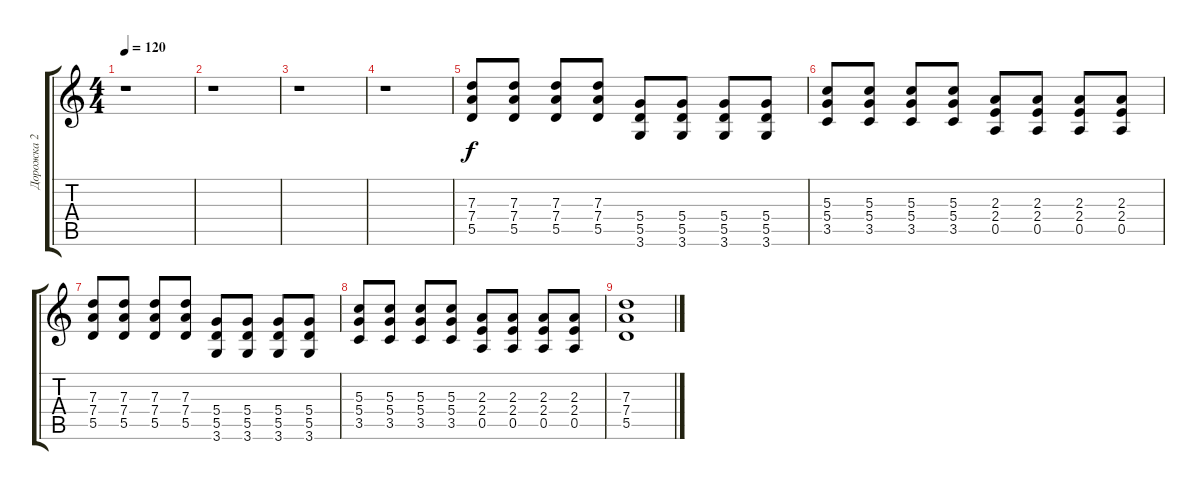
\track ("Дорожка 2" "Дорожка 2") {instrument overdrivenguitar}
\staff {score tabs}
\tuning (E4 B3 G3 D3 A2 E2) {hide}
\ts (4 4)
\tempo 120
\clef g2
\ks c
r.1{dy f instrument overdrivenguitar} |
r.1 |
r.1 |
r.1 |
(7.3 7.4 5.5).8 (7.3 7.4 5.5).8 (7.3 7.4 5.5).8 (7.3 7.4 5.5).8 (5.4 5.5 3.6).8 (5.4 5.5 3.6).8 (5.4 5.5 3.6).8 (5.4 5.5 3.6).8 |
(5.3 5.4 3.5).8 (5.3 5.4 3.5).8 (5.3 5.4 3.5).8 (5.3 5.4 3.5).8 (2.3 2.4 0.5).8 (2.3 2.4 0.5).8 (2.3 2.4 0.5).8 (2.3 2.4 0.5).8 |
(7.3 7.4 5.5).8 (7.3 7.4 5.5).8 (7.3 7.4 5.5).8 (7.3 7.4 5.5).8 (5.4 5.5 3.6).8 (5.4 5.5 3.6).8 (5.4 5.5 3.6).8 (5.4 5.5 3.6).8 |
(5.3 5.4 3.5).8 (5.3 5.4 3.5).8 (5.3 5.4 3.5).8 (5.3 5.4 3.5).8 (2.3 2.4 0.5).8 (2.3 2.4 0.5).8 (2.3 2.4 0.5).8 (2.3 2.4 0.5).8 |
(7.3 7.4 5.5).1
